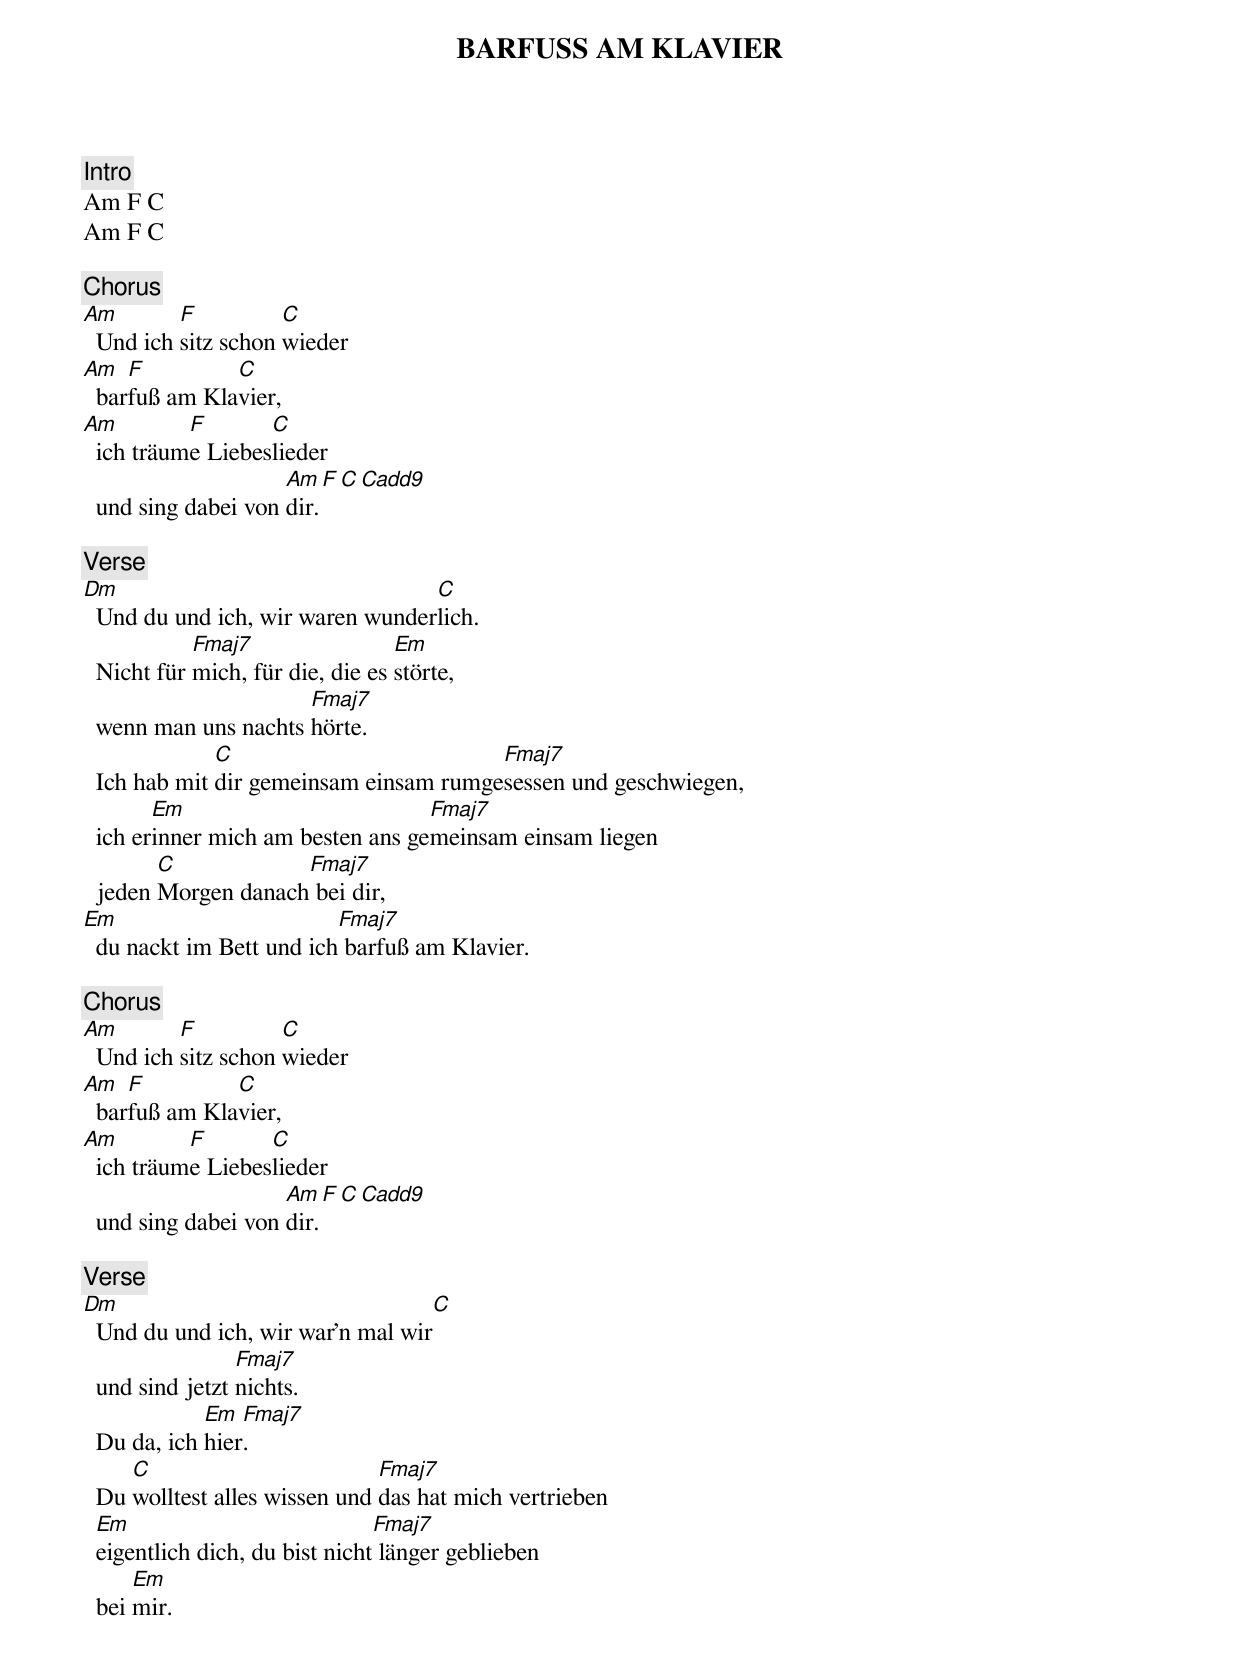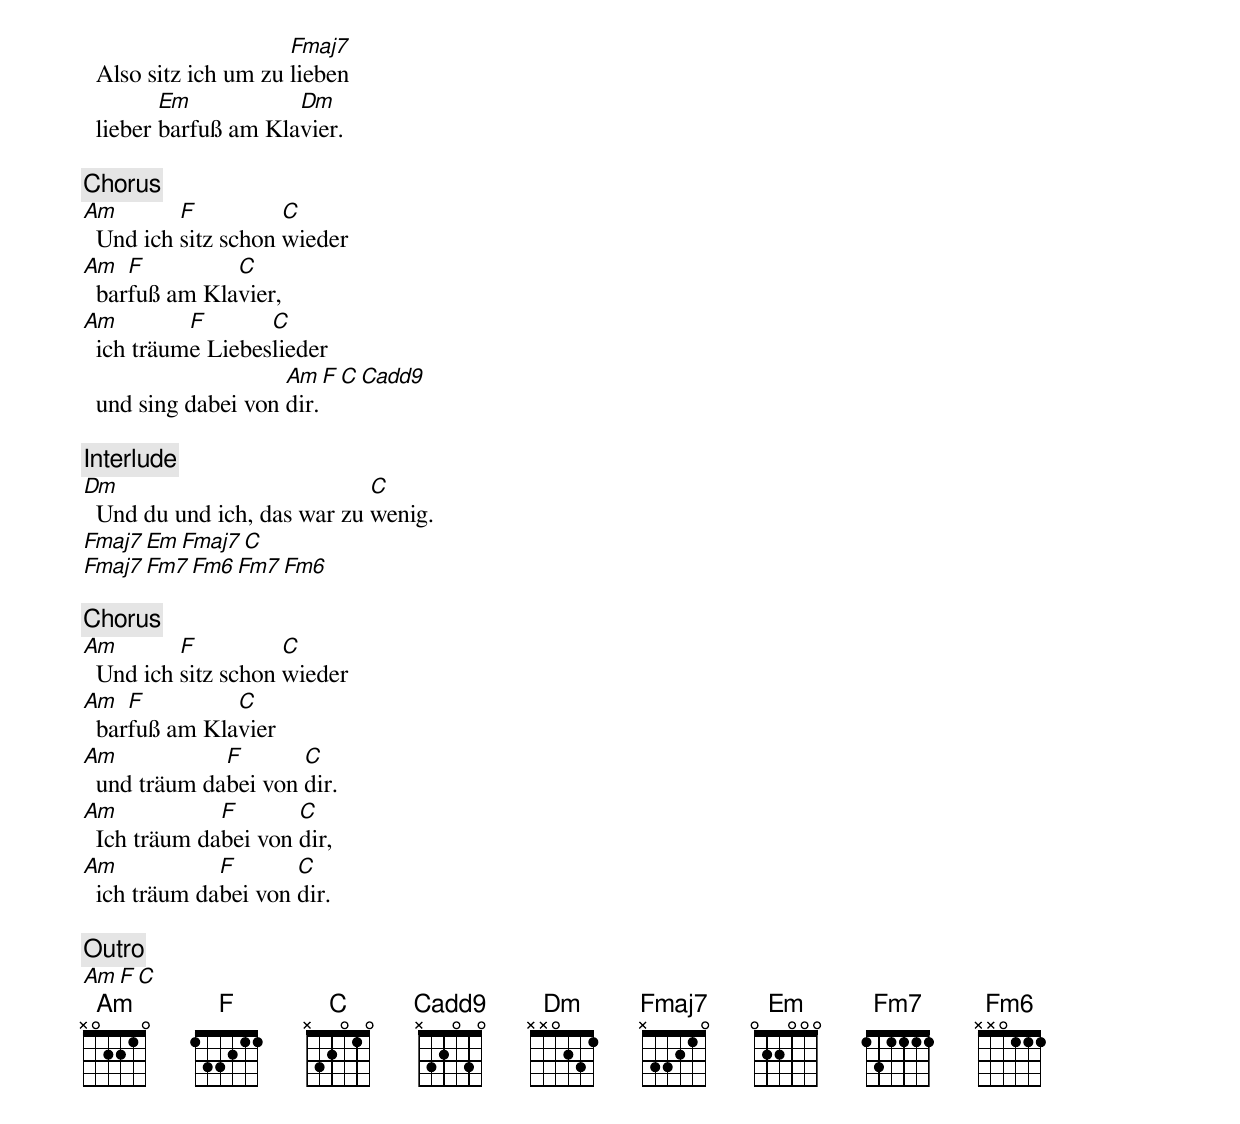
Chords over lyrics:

BARFUSS AM KLAVIER

[Intro]
Am F C
Am F C

[Chorus]
Am        F          C
  Und ich sitz schon wieder
Am   F         C
  barfuß am Klavier,
Am         F       C
  ich träume Liebeslieder
                     Am  F  C Cadd9
  und sing dabei von dir.

[Verse]
Dm                                C
  Und du und ich, wir waren wunderlich.
            Fmaj7                 Em
  Nicht für mich, für die, die es störte,
                      Fmaj7
  wenn man uns nachts hörte.
              C                         Fmaj7
  Ich hab mit dir gemeinsam einsam rumgesessen und geschwiegen,
        Em                         Fmaj7
  ich erinner mich am besten ans gemeinsam einsam liegen
        C            Fmaj7
  jeden Morgen danach bei dir,
Em                        Fmaj7
  du nackt im Bett und ich barfuß am Klavier.

[Chorus]
Am        F          C
  Und ich sitz schon wieder
Am   F         C
  barfuß am Klavier,
Am         F       C
  ich träume Liebeslieder
                     Am  F  C Cadd9
  und sing dabei von dir.

[Verse]
Dm                                 C
  Und du und ich, wir war'n mal wir
                 Fmaj7
  und sind jetzt nichts.
             Em  Fmaj7
  Du da, ich hier.
     C                         Fmaj7
  Du wolltest alles wissen und das hat mich vertrieben
  Em                            Fmaj7
  eigentlich dich, du bist nicht länger geblieben
      Em
  bei mir.
                      Fmaj7
  Also sitz ich um zu lieben
         Em           Dm
  lieber barfuß am Klavier.

[Chorus]
Am        F          C
  Und ich sitz schon wieder
Am   F         C
  barfuß am Klavier,
Am         F       C
  ich träume Liebeslieder
                     Am  F  C Cadd9
  und sing dabei von dir.

[Interlude]
Dm                           C
  Und du und ich, das war zu wenig.
Fmaj7 Em Fmaj7 C
Fmaj7 Fm7 Fm6 Fm7 Fm6

[Chorus]
Am        F          C
  Und ich sitz schon wieder
Am   F         C
  barfuß am Klavier
Am            F       C
  und träum dabei von dir.
Am            F       C
  Ich träum dabei von dir,
Am            F       C
  ich träum dabei von dir.

[Outro]
Am  F  C
